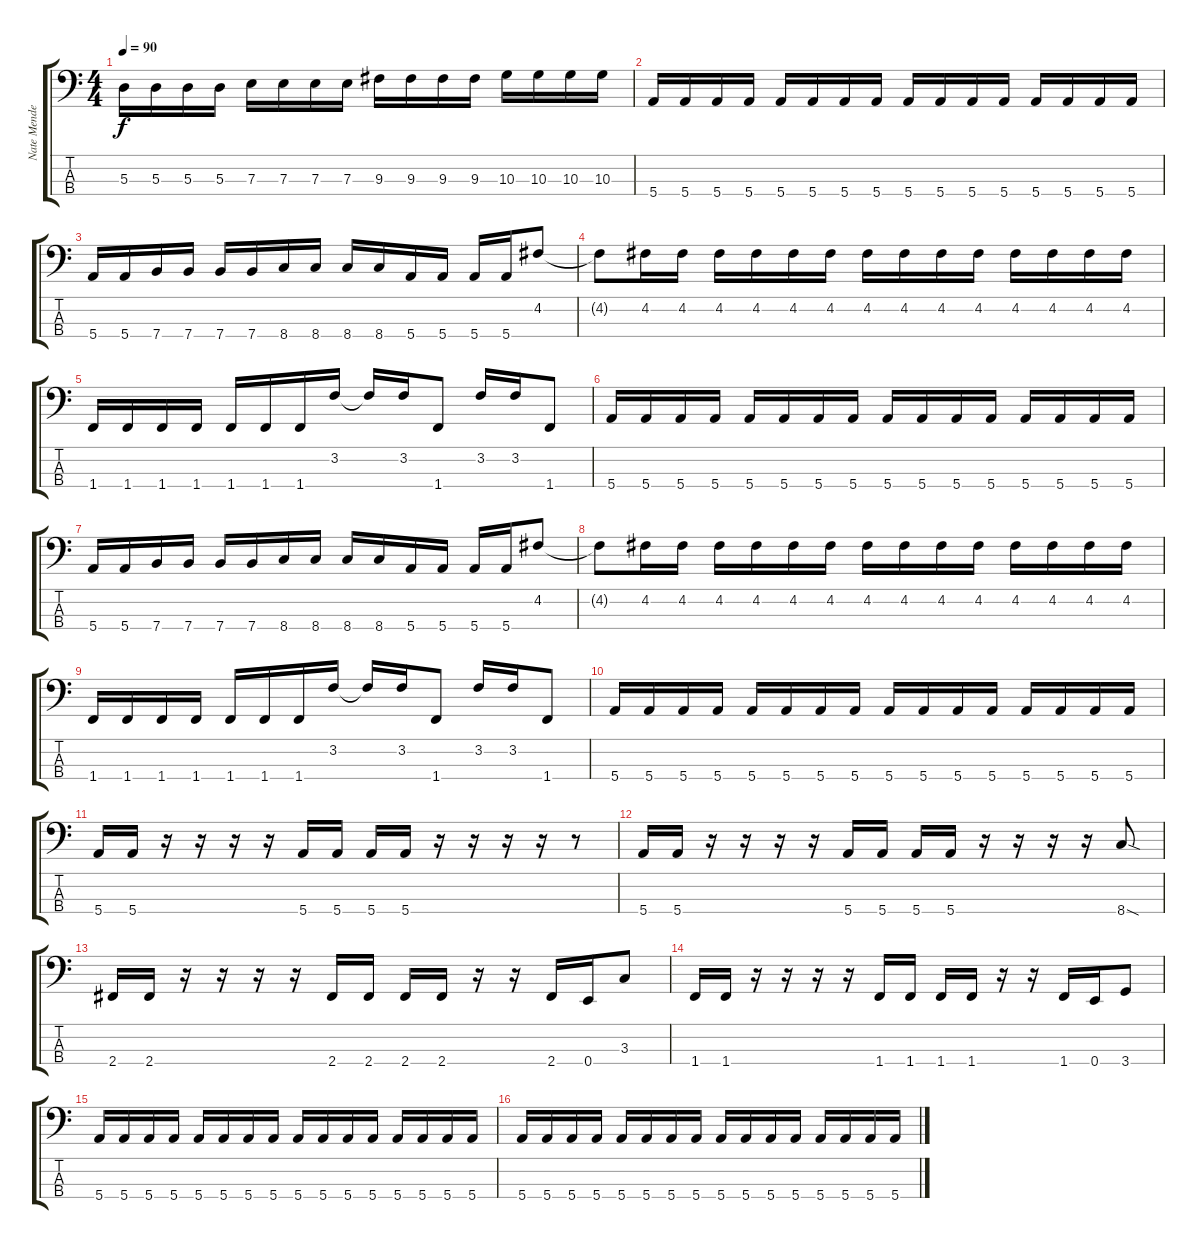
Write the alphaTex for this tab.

\track ("Nate Mendel - Bass Guitar" "Nate Mende") {instrument electricbassfinger}
\staff {score tabs}
\tuning (G2 D2 A1 E1) {hide}
\ts (4 4)
\tempo 90
\clef f4
\ks c
5.3.16{dy f} 5.3.16 5.3.16 5.3.16 7.3.16 7.3.16 7.3.16 7.3.16 9.3.16 9.3.16 9.3.16 9.3.16 10.3.16 10.3.16 10.3.16 10.3.16 |
5.4.16 5.4.16 5.4.16 5.4.16 5.4.16 5.4.16 5.4.16 5.4.16 5.4.16 5.4.16 5.4.16 5.4.16 5.4.16 5.4.16 5.4.16 5.4.16 |
5.4.16 5.4.16 7.4.16 7.4.16 7.4.16 7.4.16 8.4.16 8.4.16 8.4.16 8.4.16 5.4.16 5.4.16 5.4.16 5.4.16 4.2.8 |
4.2{t}.8 4.2.16 4.2.16 4.2.16 4.2.16 4.2.16 4.2.16 4.2.16 4.2.16 4.2.16 4.2.16 4.2.16 4.2.16 4.2.16 4.2.16 |
1.4.16 1.4.16 1.4.16 1.4.16 1.4.16 1.4.16 1.4.16 3.2.16 3.2{t}.16 3.2.16 1.4.8 3.2.16 3.2.16 1.4.8 |
5.4.16 5.4.16 5.4.16 5.4.16 5.4.16 5.4.16 5.4.16 5.4.16 5.4.16 5.4.16 5.4.16 5.4.16 5.4.16 5.4.16 5.4.16 5.4.16 |
5.4.16 5.4.16 7.4.16 7.4.16 7.4.16 7.4.16 8.4.16 8.4.16 8.4.16 8.4.16 5.4.16 5.4.16 5.4.16 5.4.16 4.2.8 |
4.2{t}.8 4.2.16 4.2.16 4.2.16 4.2.16 4.2.16 4.2.16 4.2.16 4.2.16 4.2.16 4.2.16 4.2.16 4.2.16 4.2.16 4.2.16 |
1.4.16 1.4.16 1.4.16 1.4.16 1.4.16 1.4.16 1.4.16 3.2.16 3.2{t}.16 3.2.16 1.4.8 3.2.16 3.2.16 1.4.8 |
5.4.16 5.4.16 5.4.16 5.4.16 5.4.16 5.4.16 5.4.16 5.4.16 5.4.16 5.4.16 5.4.16 5.4.16 5.4.16 5.4.16 5.4.16 5.4.16 |
5.4.16 5.4.16 r.16 r.16 r.16 r.16 5.4.16 5.4.16 5.4.16 5.4.16 r.16 r.16 r.16 r.16 r.8 |
5.4.16 5.4.16 r.16 r.16 r.16 r.16 5.4.16 5.4.16 5.4.16 5.4.16 r.16 r.16 r.16 r.16 8.4{sod}.8 |
2.4.16 2.4.16 r.16 r.16 r.16 r.16 2.4.16 2.4.16 2.4.16 2.4.16 r.16 r.16 2.4.16 0.4.16 3.3.8 |
1.4.16 1.4.16 r.16 r.16 r.16 r.16 1.4.16 1.4.16 1.4.16 1.4.16 r.16 r.16 1.4.16 0.4.16 3.4.8 |
5.4.16 5.4.16 5.4.16 5.4.16 5.4.16 5.4.16 5.4.16 5.4.16 5.4.16 5.4.16 5.4.16 5.4.16 5.4.16 5.4.16 5.4.16 5.4.16 |
5.4.16 5.4.16 5.4.16 5.4.16 5.4.16 5.4.16 5.4.16 5.4.16 5.4.16 5.4.16 5.4.16 5.4.16 5.4.16 5.4.16 5.4.16 5.4.16
